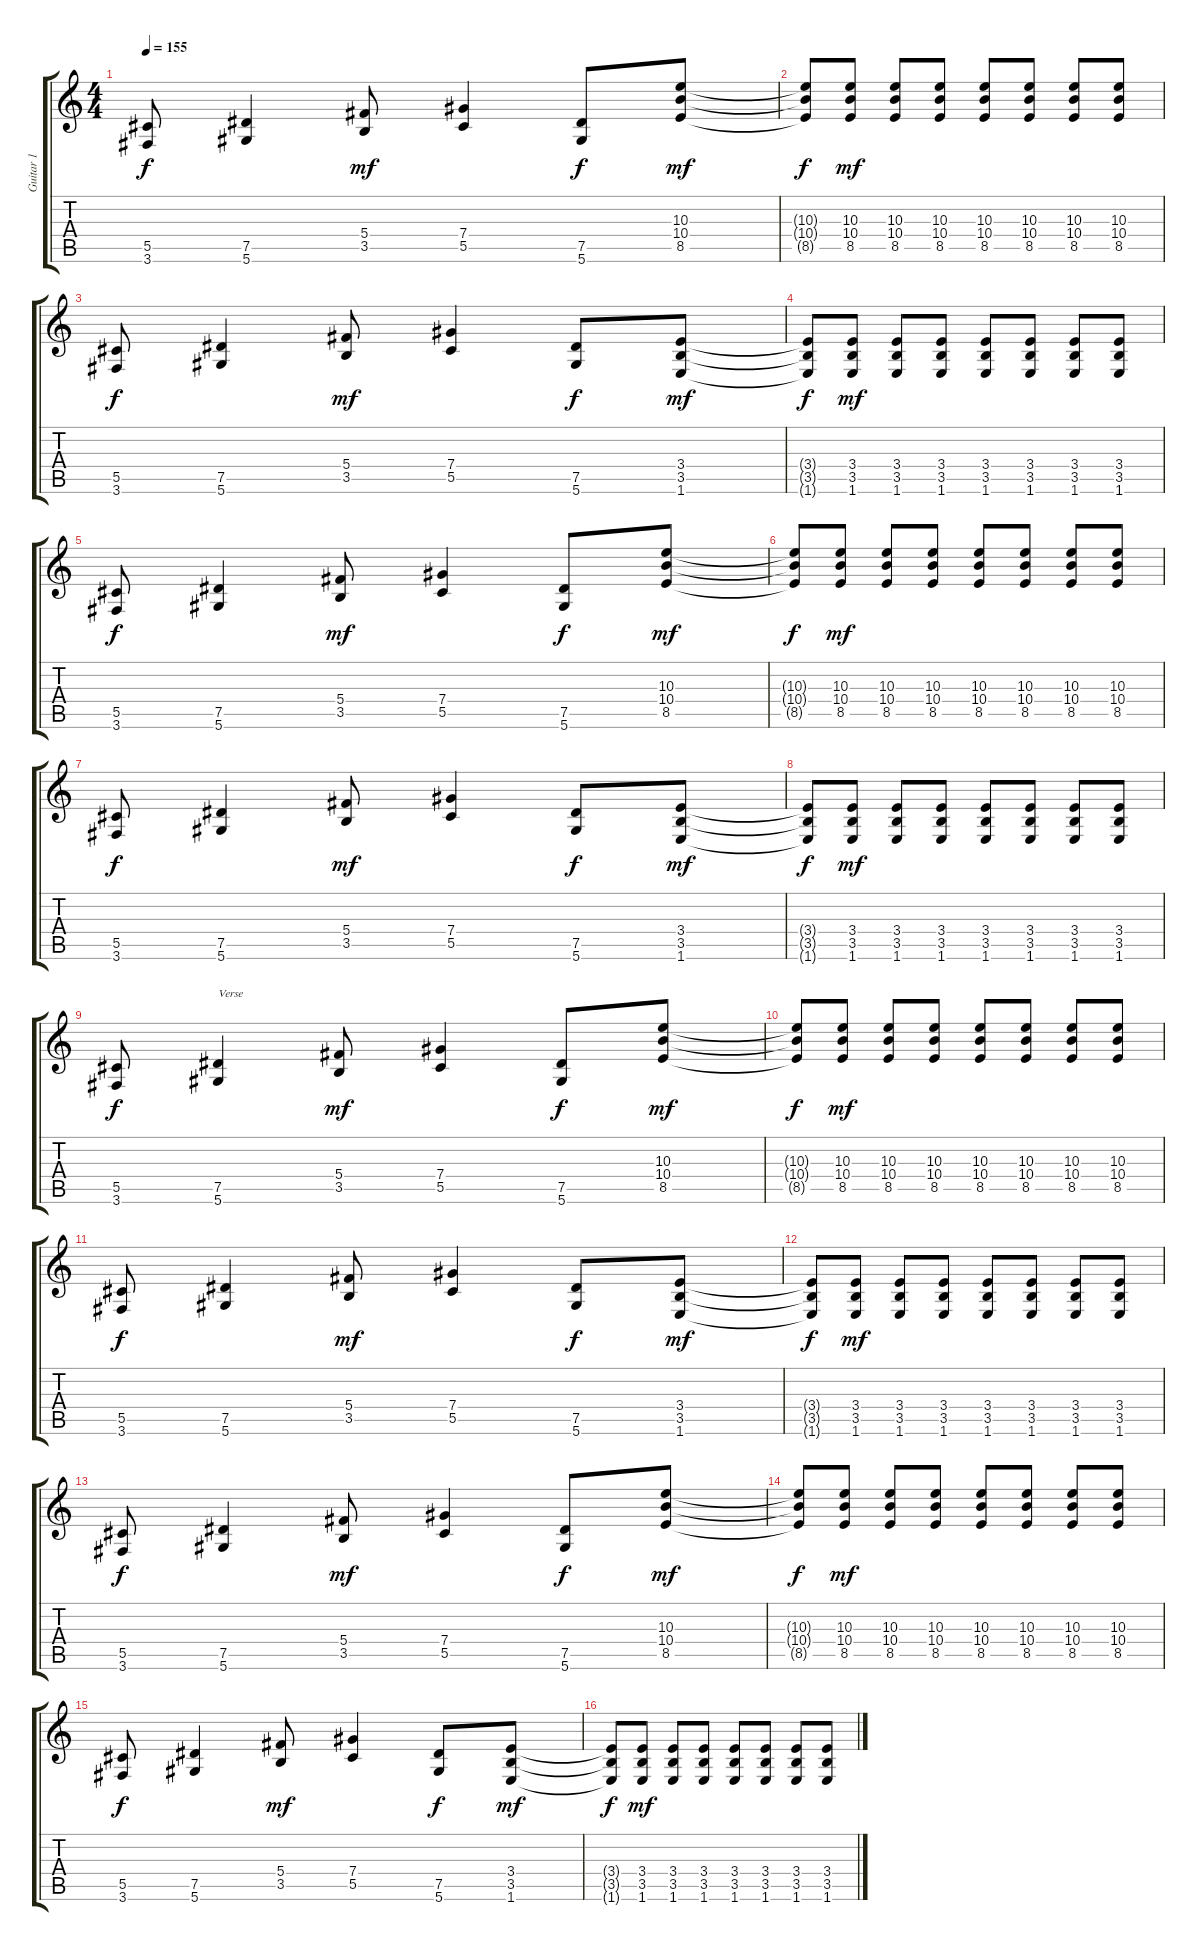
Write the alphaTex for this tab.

\track ("Guitar 1" "Guitar 1") {instrument overdrivenguitar}
\staff {score tabs}
\tuning (Eb4 Bb3 Gb3 Db3 Ab2 Eb2) {hide}
\ts (4 4)
\tempo 155
\clef g2
\ks c
(5.5 3.6).8{dy f} (7.5 5.6).4 (5.4 3.5).8{dy mf} (7.4 5.5).4 (7.5 5.6).8{dy f} (10.3 10.4 8.5).8{dy mf} |
(10.3{t} 10.4{t} 8.5{t}).8{dy f} (10.3 10.4 8.5).8{dy mf} (10.3 10.4 8.5).8 (10.3 10.4 8.5).8 (10.3 10.4 8.5).8 (10.3 10.4 8.5).8 (10.3 10.4 8.5).8 (10.3 10.4 8.5).8 |
(5.5 3.6).8{dy f} (7.5 5.6).4 (5.4 3.5).8{dy mf} (7.4 5.5).4 (7.5 5.6).8{dy f} (3.4 3.5 1.6).8{dy mf} |
(3.4{t} 3.5{t} 1.6{t}).8{dy f} (3.4 3.5 1.6).8{dy mf} (3.4 3.5 1.6).8 (3.4 3.5 1.6).8 (3.4 3.5 1.6).8 (3.4 3.5 1.6).8 (3.4 3.5 1.6).8 (3.4 3.5 1.6).8 |
(5.5 3.6).8{dy f} (7.5 5.6).4 (5.4 3.5).8{dy mf} (7.4 5.5).4 (7.5 5.6).8{dy f} (10.3 10.4 8.5).8{dy mf} |
(10.3{t} 10.4{t} 8.5{t}).8{dy f} (10.3 10.4 8.5).8{dy mf} (10.3 10.4 8.5).8 (10.3 10.4 8.5).8 (10.3 10.4 8.5).8 (10.3 10.4 8.5).8 (10.3 10.4 8.5).8 (10.3 10.4 8.5).8 |
(5.5 3.6).8{dy f} (7.5 5.6).4 (5.4 3.5).8{dy mf} (7.4 5.5).4 (7.5 5.6).8{dy f} (3.4 3.5 1.6).8{dy mf} |
(3.4{t} 3.5{t} 1.6{t}).8{dy f} (3.4 3.5 1.6).8{dy mf} (3.4 3.5 1.6).8 (3.4 3.5 1.6).8 (3.4 3.5 1.6).8 (3.4 3.5 1.6).8 (3.4 3.5 1.6).8 (3.4 3.5 1.6).8 |
(5.5 3.6).8{dy f} (7.5 5.6).4{txt "Verse"} (5.4 3.5).8{dy mf} (7.4 5.5).4 (7.5 5.6).8{dy f} (10.3 10.4 8.5).8{dy mf} |
(10.3{t} 10.4{t} 8.5{t}).8{dy f} (10.3 10.4 8.5).8{dy mf} (10.3 10.4 8.5).8 (10.3 10.4 8.5).8 (10.3 10.4 8.5).8 (10.3 10.4 8.5).8 (10.3 10.4 8.5).8 (10.3 10.4 8.5).8 |
(5.5 3.6).8{dy f} (7.5 5.6).4 (5.4 3.5).8{dy mf} (7.4 5.5).4 (7.5 5.6).8{dy f} (3.4 3.5 1.6).8{dy mf} |
(3.4{t} 3.5{t} 1.6{t}).8{dy f} (3.4 3.5 1.6).8{dy mf} (3.4 3.5 1.6).8 (3.4 3.5 1.6).8 (3.4 3.5 1.6).8 (3.4 3.5 1.6).8 (3.4 3.5 1.6).8 (3.4 3.5 1.6).8 |
(5.5 3.6).8{dy f} (7.5 5.6).4 (5.4 3.5).8{dy mf} (7.4 5.5).4 (7.5 5.6).8{dy f} (10.3 10.4 8.5).8{dy mf} |
(10.3{t} 10.4{t} 8.5{t}).8{dy f} (10.3 10.4 8.5).8{dy mf} (10.3 10.4 8.5).8 (10.3 10.4 8.5).8 (10.3 10.4 8.5).8 (10.3 10.4 8.5).8 (10.3 10.4 8.5).8 (10.3 10.4 8.5).8 |
(5.5 3.6).8{dy f} (7.5 5.6).4 (5.4 3.5).8{dy mf} (7.4 5.5).4 (7.5 5.6).8{dy f} (3.4 3.5 1.6).8{dy mf} |
(3.4{t} 3.5{t} 1.6{t}).8{dy f} (3.4 3.5 1.6).8{dy mf} (3.4 3.5 1.6).8 (3.4 3.5 1.6).8 (3.4 3.5 1.6).8 (3.4 3.5 1.6).8 (3.4 3.5 1.6).8 (3.4 3.5 1.6).8
